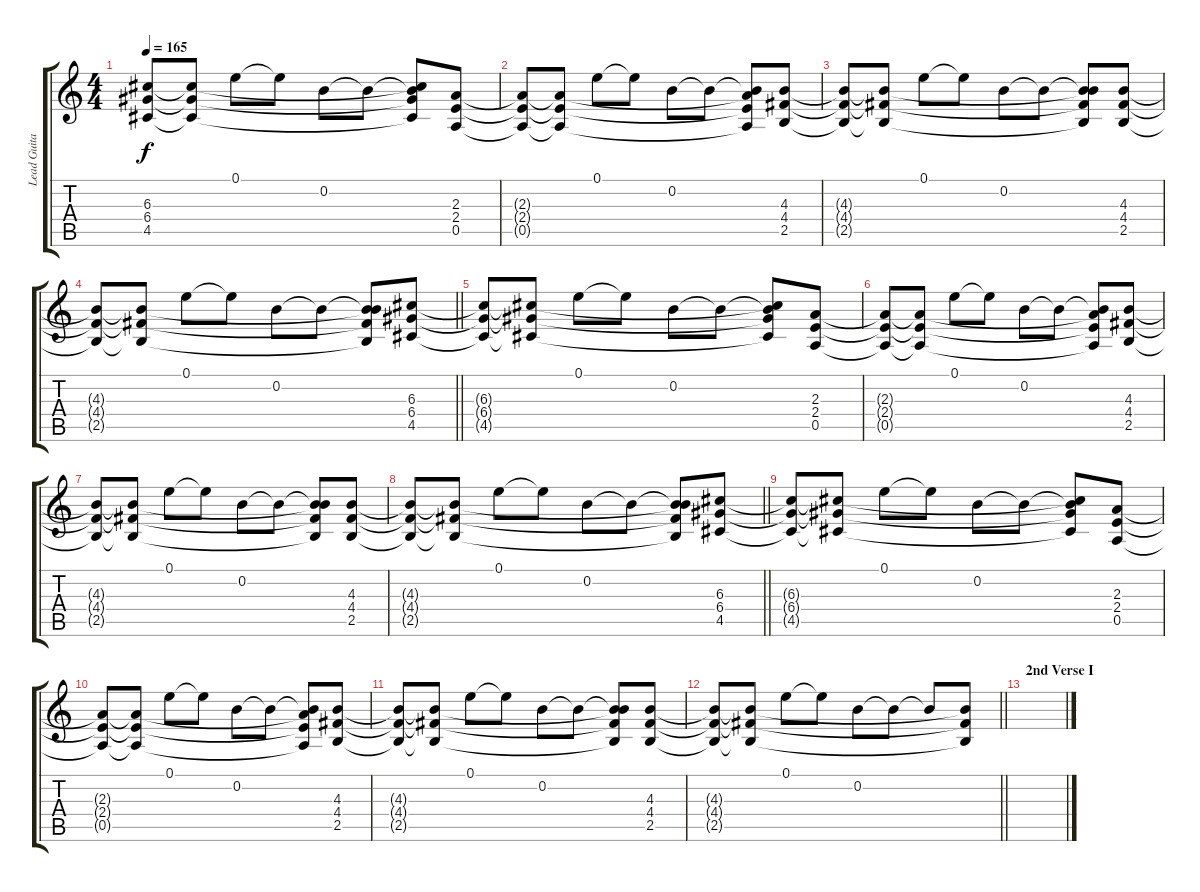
\track ("Lead Guitar II" "Lead Guita") {instrument distortionguitar}
\staff {score tabs}
\tuning (E4 B3 G3 D3 A2 D2) {hide}
\ts (4 4)
\tempo 165
\clef g2
\ks c
(6.3{t} 6.4{t} 4.5{t}).8{dy f} (6.3{t} 6.4{t} 4.5{t}).8 0.1.8 0.1{t}.8 0.2.8 0.2{t}.8 (0.2{t} 6.3{t} 6.4{t} 4.5{t}).8 (2.3 2.4 0.5).8 |
(2.3{t} 2.4{t} 0.5{t}).8 (2.3{t} 2.4{t} 0.5{t}).8 0.1.8 0.1{t}.8 0.2.8 0.2{t}.8 (0.2{t} 2.3{t} 2.4{t} 0.5{t}).8 (4.3 4.4 2.5).8 |
(4.3{t} 4.4{t} 2.5{t}).8 (4.3{t} 4.4{t} 2.5{t}).8 0.1.8 0.1{t}.8 0.2.8 0.2{t}.8 (0.2{t} 4.3{t} 4.4{t} 2.5{t}).8 (4.3 4.4 2.5).8 |
\barLineRight lightlight
(4.3{t} 4.4{t} 2.5{t}).8 (4.3{t} 4.4{t} 2.5{t}).8 0.1.8 0.1{t}.8 0.2.8 0.2{t}.8 (0.2{t} 4.3{t} 4.4{t} 2.5{t}).8 (6.3 6.4 4.5).8 |
(6.3{t} 6.4{t} 4.5{t}).8 (6.3{t} 6.4{t} 4.5{t}).8 0.1.8 0.1{t}.8 0.2.8 0.2{t}.8 (0.2{t} 6.3{t} 6.4{t} 4.5{t}).8 (2.3 2.4 0.5).8 |
(2.3{t} 2.4{t} 0.5{t}).8 (2.3{t} 2.4{t} 0.5{t}).8 0.1.8 0.1{t}.8 0.2.8 0.2{t}.8 (0.2{t} 2.3{t} 2.4{t} 0.5{t}).8 (4.3 4.4 2.5).8 |
(4.3{t} 4.4{t} 2.5{t}).8 (4.3{t} 4.4{t} 2.5{t}).8 0.1.8 0.1{t}.8 0.2.8 0.2{t}.8 (0.2{t} 4.3{t} 4.4{t} 2.5{t}).8 (4.3 4.4 2.5).8 |
\barLineRight lightlight
(4.3{t} 4.4{t} 2.5{t}).8 (4.3{t} 4.4{t} 2.5{t}).8 0.1.8 0.1{t}.8 0.2.8 0.2{t}.8 (0.2{t} 4.3{t} 4.4{t} 2.5{t}).8 (6.3 6.4 4.5).8 |
(6.3{t} 6.4{t} 4.5{t}).8 (6.3{t} 6.4{t} 4.5{t}).8 0.1.8 0.1{t}.8 0.2.8 0.2{t}.8 (0.2{t} 6.3{t} 6.4{t} 4.5{t}).8 (2.3 2.4 0.5).8 |
(2.3{t} 2.4{t} 0.5{t}).8 (2.3{t} 2.4{t} 0.5{t}).8 0.1.8 0.1{t}.8 0.2.8 0.2{t}.8 (0.2{t} 2.3{t} 2.4{t} 0.5{t}).8 (4.3 4.4 2.5).8 |
(4.3{t} 4.4{t} 2.5{t}).8 (4.3{t} 4.4{t} 2.5{t}).8 0.1.8 0.1{t}.8 0.2.8 0.2{t}.8 (0.2{t} 4.3{t} 4.4{t} 2.5{t}).8 (4.3 4.4 2.5).8 |
\barLineRight lightlight
(4.3{t} 4.4{t} 2.5{t}).8 (4.3{t} 4.4{t} 2.5{t}).8 0.1.8 0.1{t}.8 0.2.8 0.2{t}.8 0.2{t}.8 (4.3{t} 4.4{t} 2.5{t}).8 |
\section ("" "2nd Verse I")
